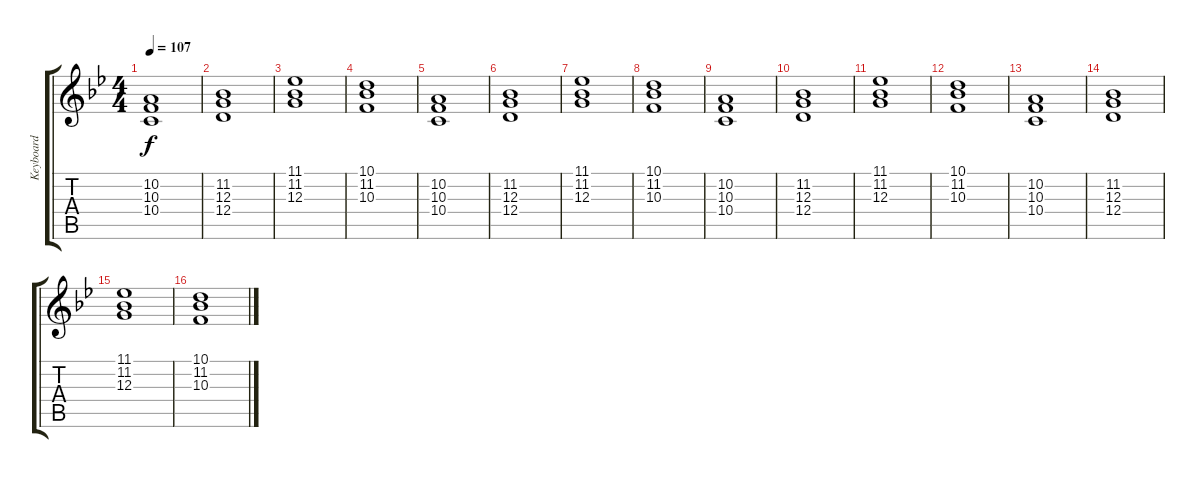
\track ("Keyboard" "Keyboard") {instrument stringensemble1}
\staff {score tabs}
\tuning (E4 B3 G3 D3 A2 E2) {hide}
\ts (4 4)
\tempo 107
\clef g2
\ks gminor
(10.2 10.3 10.4).1{dy f} |
(11.2 12.3 12.4).1 |
(11.1 11.2 12.3).1 |
(10.1 11.2 10.3).1 |
(10.2 10.3 10.4).1 |
(11.2 12.3 12.4).1 |
(11.1 11.2 12.3).1 |
(10.1 11.2 10.3).1 |
(10.2 10.3 10.4).1 |
(11.2 12.3 12.4).1 |
(11.1 11.2 12.3).1 |
(10.1 11.2 10.3).1 |
(10.2 10.3 10.4).1 |
(11.2 12.3 12.4).1 |
(11.1 11.2 12.3).1 |
(10.1 11.2 10.3).1
